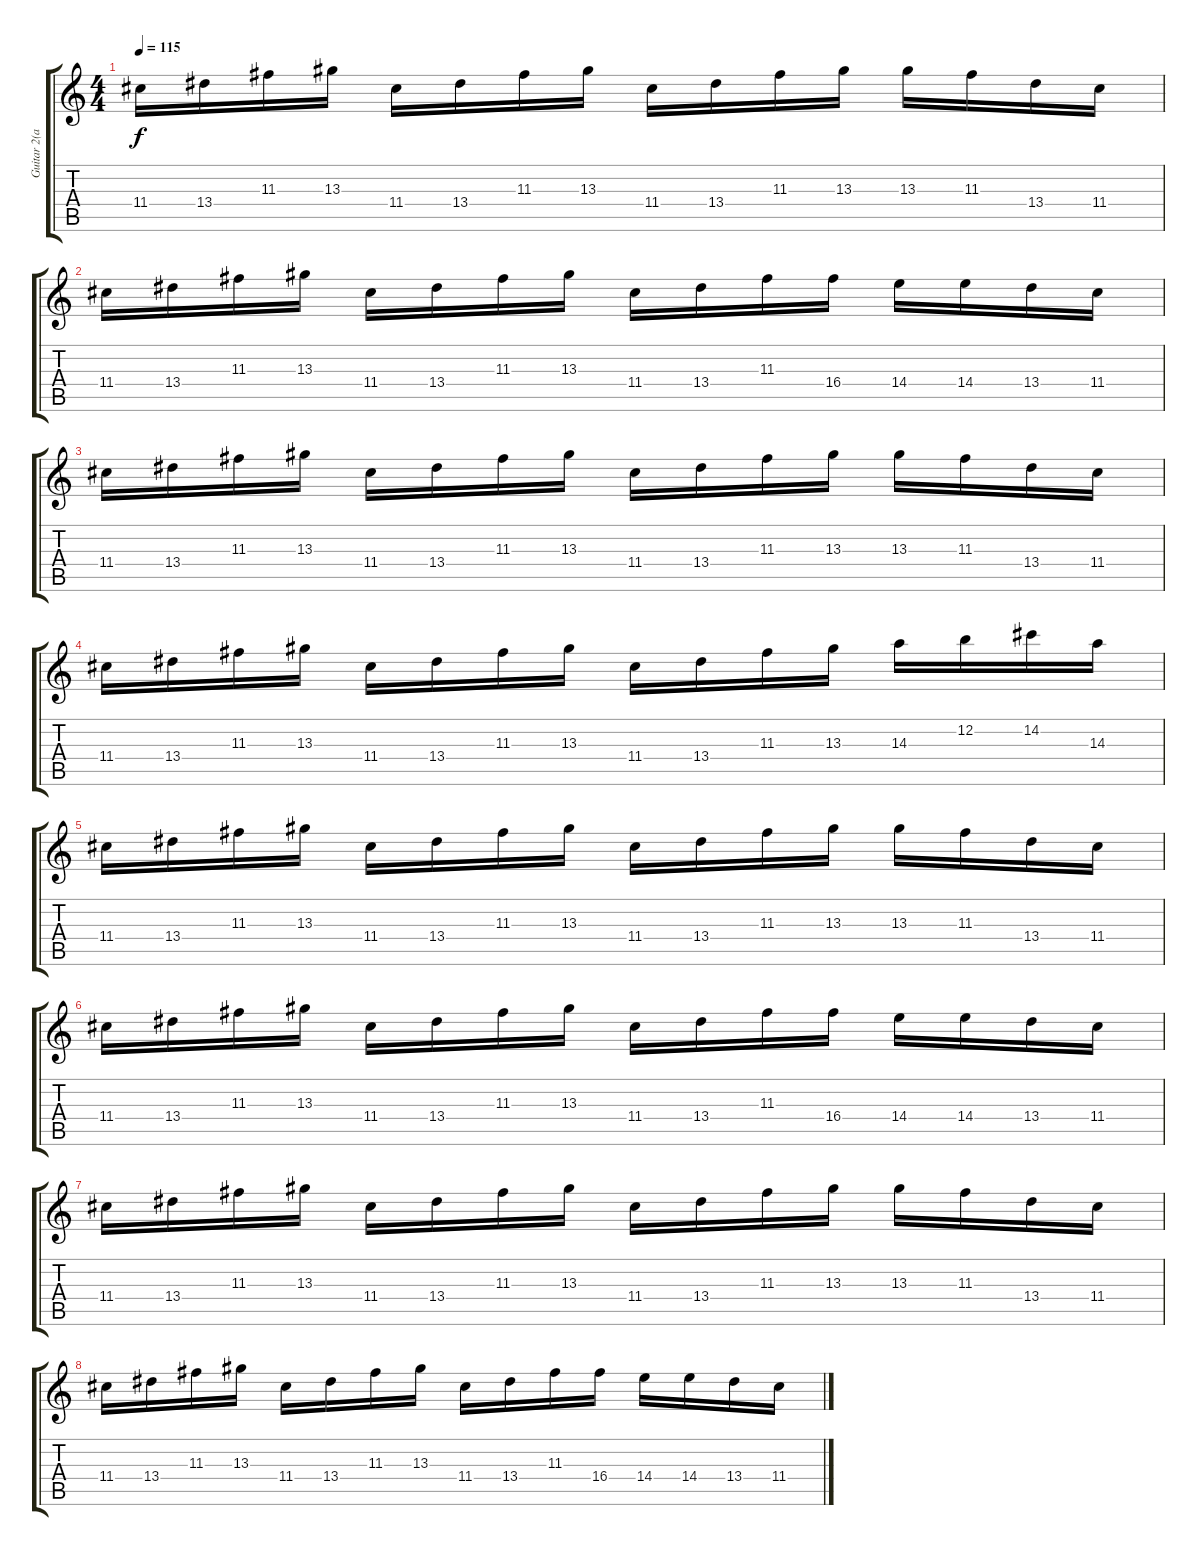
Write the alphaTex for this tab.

\track ("Guitar 2(acous/distortion)" "Guitar 2(a") {instrument acousticguitarsteel}
\staff {score tabs}
\tuning (E4 B3 G3 D3 A2 E2) {hide}
\ts (4 4)
\tempo 115
\clef g2
\ks c
11.4.16{dy f volume 16 instrument overdrivenguitar} 13.4.16 11.3.16 13.3.16 11.4.16 13.4.16 11.3.16 13.3.16 11.4.16 13.4.16 11.3.16 13.3.16 13.3.16 11.3.16 13.4.16 11.4.16 |
11.4.16 13.4.16 11.3.16 13.3.16 11.4.16 13.4.16 11.3.16 13.3.16 11.4.16 13.4.16 11.3.16 16.4.16 14.4.16 14.4.16 13.4.16 11.4.16 |
11.4.16{volume 16 instrument overdrivenguitar} 13.4.16 11.3.16 13.3.16 11.4.16 13.4.16 11.3.16 13.3.16 11.4.16 13.4.16 11.3.16 13.3.16 13.3.16 11.3.16 13.4.16 11.4.16 |
11.4.16 13.4.16 11.3.16 13.3.16 11.4.16 13.4.16 11.3.16 13.3.16 11.4.16 13.4.16 11.3.16 13.3.16 14.3.16 12.2.16 14.2.16 14.3.16 |
11.4.16{volume 16 instrument overdrivenguitar} 13.4.16 11.3.16 13.3.16 11.4.16 13.4.16 11.3.16 13.3.16 11.4.16 13.4.16 11.3.16 13.3.16 13.3.16 11.3.16 13.4.16 11.4.16 |
11.4.16 13.4.16 11.3.16 13.3.16 11.4.16 13.4.16 11.3.16 13.3.16 11.4.16 13.4.16 11.3.16 16.4.16 14.4.16 14.4.16 13.4.16 11.4.16 |
11.4.16{volume 16 instrument overdrivenguitar} 13.4.16 11.3.16 13.3.16 11.4.16 13.4.16 11.3.16 13.3.16 11.4.16 13.4.16 11.3.16 13.3.16 13.3.16 11.3.16 13.4.16 11.4.16 |
11.4.16 13.4.16 11.3.16 13.3.16 11.4.16 13.4.16 11.3.16 13.3.16 11.4.16 13.4.16 11.3.16 16.4.16 14.4.16 14.4.16 13.4.16 11.4.16
